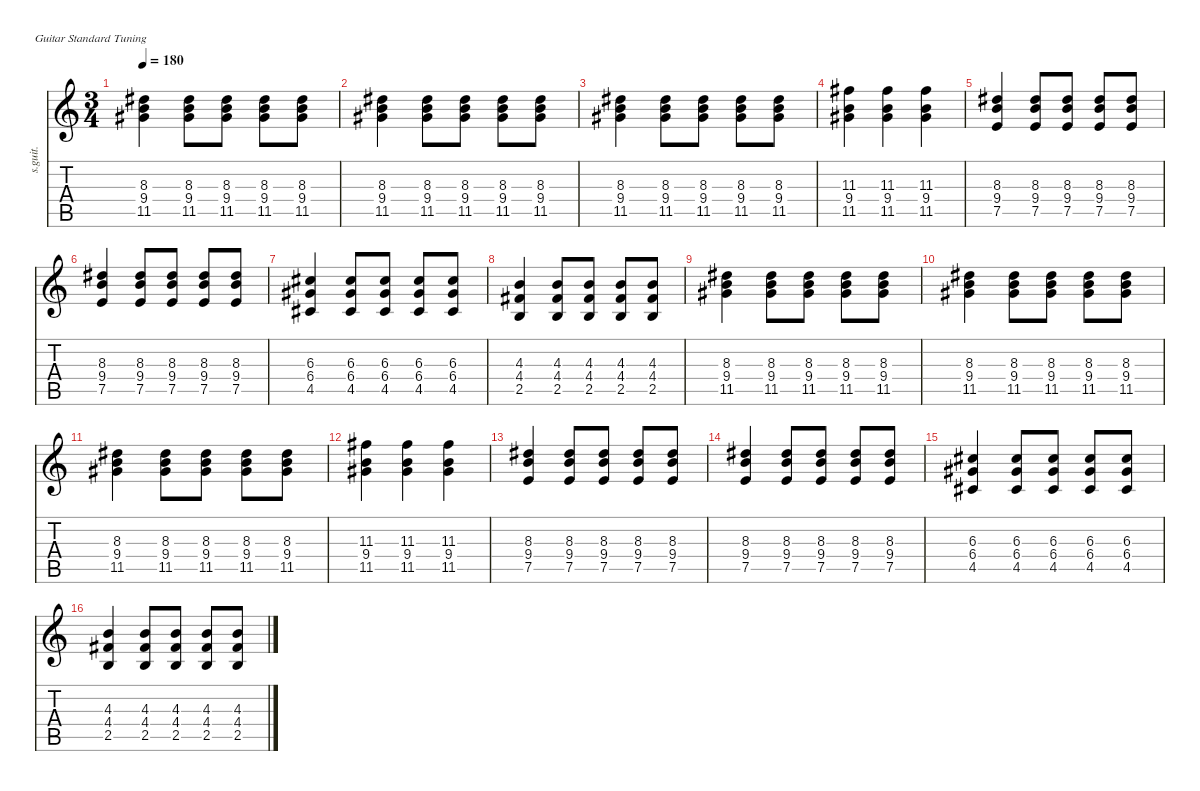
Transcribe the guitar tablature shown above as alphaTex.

\defaultSystemsLayout 4
\hideDynamics
\bracketExtendMode nobrackets
\otherSystemsTrackNameOrientation horizontal
\track ("Steel Guitar" "s.guit.") {instrument acousticguitarsteel}
\staff {score tabs}
\tuning (E4 B3 G3 D3 A2 E2)
\ts (3 4)
\tempo 180
\clef g2
\ks c
(11.5{acc #} 9.4 8.3{acc #}).4{dy mf beam Down} (11.5{acc #} 9.4 8.3{acc #}).8{beam Down} (11.5{acc #} 9.4 8.3{acc #}).8{beam Down} (11.5{acc #} 9.4 8.3{acc #}).8{beam Down} (11.5{acc #} 9.4 8.3{acc #}).8{beam Down} |
(11.5{acc #} 9.4 8.3{acc #}).4{beam Down} (11.5{acc #} 9.4 8.3{acc #}).8{beam Down} (11.5{acc #} 9.4 8.3{acc #}).8{beam Down} (11.5{acc #} 9.4 8.3{acc #}).8{beam Down} (11.5{acc #} 9.4 8.3{acc #}).8{beam Down} |
(11.5{acc #} 9.4 8.3{acc #}).4{beam Down} (11.5{acc #} 9.4 8.3{acc #}).8{beam Down} (11.5{acc #} 9.4 8.3{acc #}).8{beam Down} (11.5{acc #} 9.4 8.3{acc #}).8{beam Down} (11.5{acc #} 9.4 8.3{acc #}).8{beam Down} |
(11.5{acc #} 9.4 11.3{acc #}).4{beam Down} (11.5{acc #} 9.4 11.3{acc #}).4{beam Down} (11.5{acc #} 9.4 11.3{acc #}).4{beam Down} |
(7.5 9.4 8.3{acc #}).4{beam Up} (7.5 9.4 8.3{acc #}).8{beam Up} (7.5 9.4 8.3{acc #}).8{beam Up} (7.5 9.4 8.3{acc #}).8{beam Up} (7.5 9.4 8.3{acc #}).8{beam Up} |
(7.5 9.4 8.3{acc #}).4{beam Up} (7.5 9.4 8.3{acc #}).8{beam Up} (7.5 9.4 8.3{acc #}).8{beam Up} (7.5 9.4 8.3{acc #}).8{beam Up} (7.5 9.4 8.3{acc #}).8{beam Up} |
(4.5{acc #} 6.4{acc #} 6.3{acc #}).4{beam Up} (4.5{acc #} 6.4{acc #} 6.3{acc #}).8{beam Up} (4.5{acc #} 6.4{acc #} 6.3{acc #}).8{beam Up} (4.5{acc #} 6.4{acc #} 6.3{acc #}).8{beam Up} (4.5{acc #} 6.4{acc #} 6.3{acc #}).8{beam Up} |
(2.5 4.4{acc #} 4.3).4{beam Up} (2.5 4.4{acc #} 4.3).8{beam Up} (2.5 4.4{acc #} 4.3).8{beam Up} (2.5 4.4{acc #} 4.3).8{beam Up} (2.5 4.4{acc #} 4.3).8{beam Up} |
(11.5{acc #} 9.4 8.3{acc #}).4{beam Down} (11.5{acc #} 9.4 8.3{acc #}).8{beam Down} (11.5{acc #} 9.4 8.3{acc #}).8{beam Down} (11.5{acc #} 9.4 8.3{acc #}).8{beam Down} (11.5{acc #} 9.4 8.3{acc #}).8{beam Down} |
(11.5{acc #} 9.4 8.3{acc #}).4{beam Down} (11.5{acc #} 9.4 8.3{acc #}).8{beam Down} (11.5{acc #} 9.4 8.3{acc #}).8{beam Down} (11.5{acc #} 9.4 8.3{acc #}).8{beam Down} (11.5{acc #} 9.4 8.3{acc #}).8{beam Down} |
(11.5{acc #} 9.4 8.3{acc #}).4{beam Down} (11.5{acc #} 9.4 8.3{acc #}).8{beam Down} (11.5{acc #} 9.4 8.3{acc #}).8{beam Down} (11.5{acc #} 9.4 8.3{acc #}).8{beam Down} (11.5{acc #} 9.4 8.3{acc #}).8{beam Down} |
(11.5{acc #} 9.4 11.3{acc #}).4{beam Down} (11.5{acc #} 9.4 11.3{acc #}).4{beam Down} (11.5{acc #} 9.4 11.3{acc #}).4{beam Down} |
(7.5 9.4 8.3{acc #}).4{beam Up} (7.5 9.4 8.3{acc #}).8{beam Up} (7.5 9.4 8.3{acc #}).8{beam Up} (7.5 9.4 8.3{acc #}).8{beam Up} (7.5 9.4 8.3{acc #}).8{beam Up} |
(7.5 9.4 8.3{acc #}).4{beam Up} (7.5 9.4 8.3{acc #}).8{beam Up} (7.5 9.4 8.3{acc #}).8{beam Up} (7.5 9.4 8.3{acc #}).8{beam Up} (7.5 9.4 8.3{acc #}).8{beam Up} |
(4.5{acc #} 6.4{acc #} 6.3{acc #}).4{beam Up} (4.5{acc #} 6.4{acc #} 6.3{acc #}).8{beam Up} (4.5{acc #} 6.4{acc #} 6.3{acc #}).8{beam Up} (4.5{acc #} 6.4{acc #} 6.3{acc #}).8{beam Up} (4.5{acc #} 6.4{acc #} 6.3{acc #}).8{beam Up} |
(2.5 4.4{acc #} 4.3).4{beam Up} (2.5 4.4{acc #} 4.3).8{beam Up} (2.5 4.4{acc #} 4.3).8{beam Up} (2.5 4.4{acc #} 4.3).8{beam Up} (2.5 4.4{acc #} 4.3).8{beam Up}
